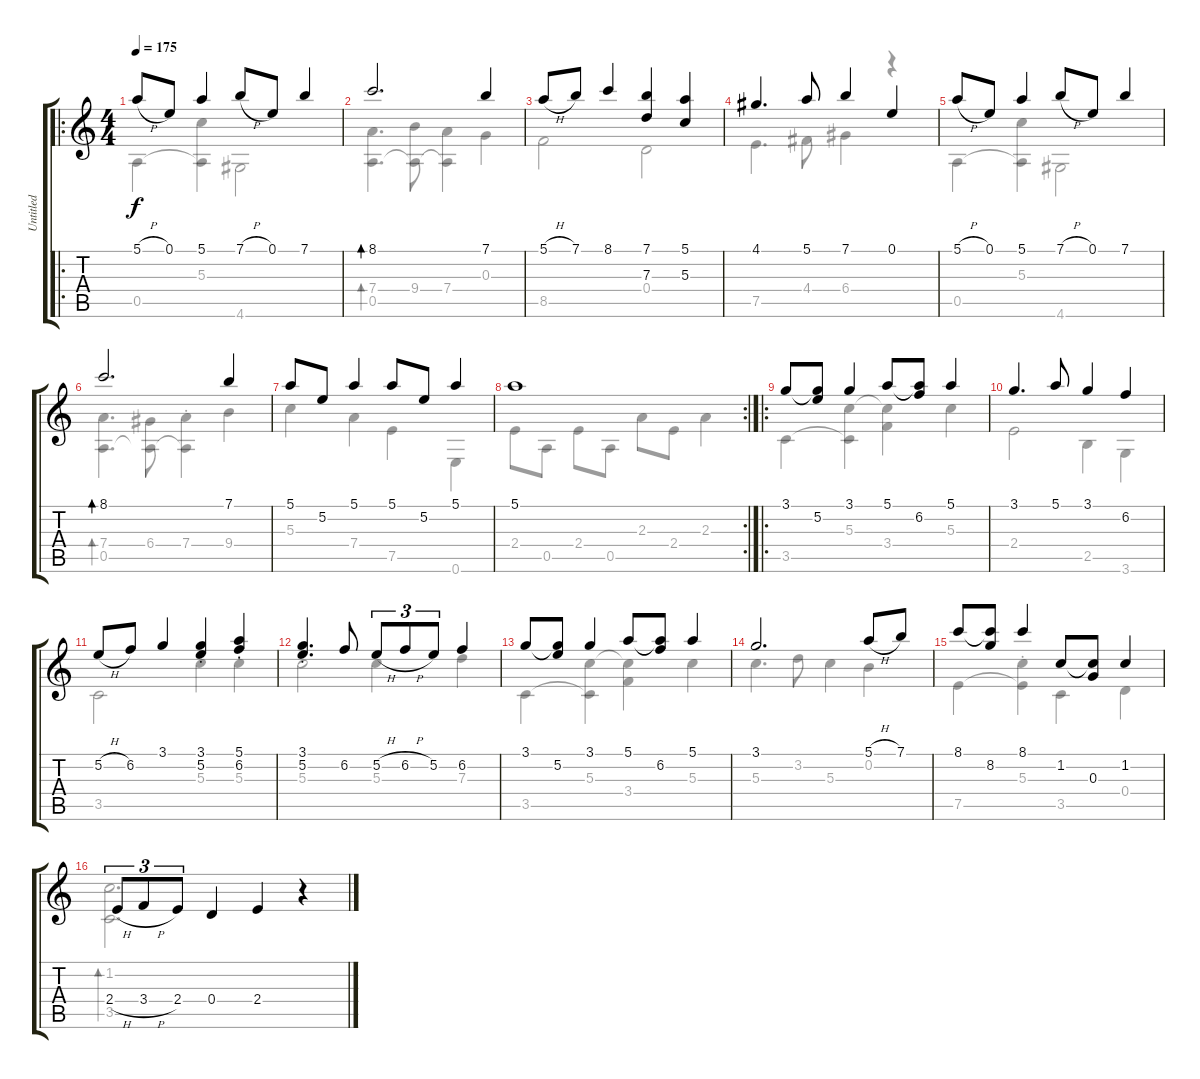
\track ("Untitled" "Untitled") {instrument acousticguitarnylon}
\staff {score tabs}
\tuning (E4 B3 G3 D3 A2 E2) {hide}
\voice
\ro
\ts (4 4)
\tempo 175
\clef g2
\ks c
5.1{h}.8{dy f instrument acousticguitarnylon} 0.1.8 5.1.4 7.1{h}.8 0.1.8 7.1.4 |
8.1.2{d bd 30} 7.1.4 |
5.1{h}.8 7.1.8 8.1.4 (7.1 7.3).4 (5.1 5.3).4 |
4.1.4{d} 5.1.8 7.1.4 0.1.4 |
5.1{h}.8 0.1.8 5.1.4 7.1{h}.8 0.1.8 7.1.4 |
8.1.2{d bd 30} 7.1.4 |
5.1.8 5.2.8 5.1.4 5.1.8 5.2.8 5.1.4 |
\rc 2
5.1.1 |
\ro
3.1.8 (3.1{t} 5.2).8 3.1.4 5.1.8 (5.1{t} 6.2).8 5.1.4 |
3.1.4{d} 5.1.8 3.1.4 6.2.4 |
5.2{h}.8 6.2.8 3.1.4 (3.1{st} 5.2{st}).4 (5.1{st} 6.2{st}).4 |
(3.1{st} 5.2{st}).4{d} 6.2.8 5.2{h}.8{tu (3 2)} 6.2{h}.8{tu (3 2)} 5.2.8{tu (3 2)} 6.2.4 |
3.1.8 (3.1{t} 5.2).8 3.1.4 5.1.8 (5.1{t} 6.2).8 5.1.4 |
3.1.2{d} 5.1{h}.8 7.1.8 |
8.1.8 (8.1{t} 8.2).8 8.1.4 1.2.8 (1.2{t} 0.3).8 1.2.4 |
2.4{h}.8{tu (3 2)} 3.4{h}.8{tu (3 2)} 2.4.8{tu (3 2)} 0.4.4 2.4.4 r.4
\voice
\clef g2
\ottava regular
\simile none
\ks c
0.5.4{dy f} (5.3 0.5{t}).4 4.6.2 |
(7.4 0.5).4{d bd 30} (9.4 0.5{t}).8 (7.4 0.5{t}).4 0.3.4 |
8.5.2 0.4.2 |
7.5.4{d} 4.4.8 6.4.4 r.4 |
0.5.4 (5.3 0.5{t}).4 4.6.2 |
(7.4 0.5).4{d bd 30} (6.4 0.5{t}).8 (7.4{st} 0.5{t}).4 9.4.4 |
5.3.4 7.4.4 7.5.4 0.6.4 |
2.4.8 0.5.8 2.4.8 0.5.8 2.3.8 2.4.8 2.3.4 |
3.5.4 (5.3 3.5{t}).4 (5.3{t} 3.4).4 5.3.4 |
2.4.2 2.5.4 3.6.4 |
3.5.2 5.3{st}.4 5.3{st}.4 |
5.3{st}.2 5.3.4 7.3.4 |
3.5.4 (5.3 3.5{t}).4 (5.3{t} 3.4).4 5.3.4 |
5.3.4{d} 3.2.8 5.3.4 0.2.4 |
7.5.4 (5.3{st} 7.5{t}).4 3.5.4 0.4.4 |
(1.2 3.5).2{d bd 30} r.4
